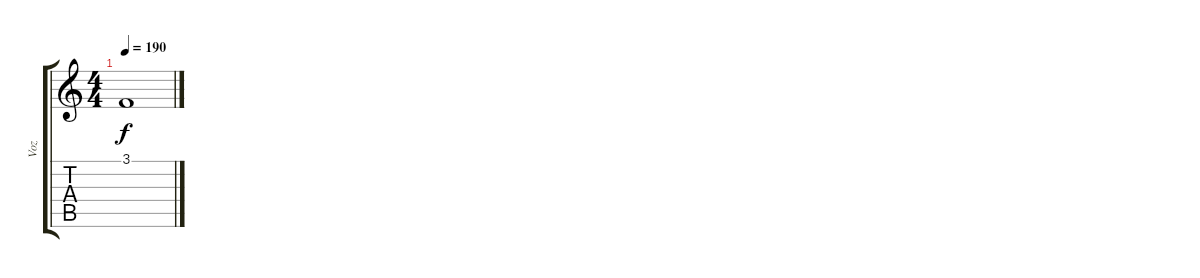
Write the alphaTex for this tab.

\track ("Voz" "Voz") {instrument viola}
\staff {score tabs}
\tuning (D4 A3 F3 C3 G2 D2) {hide}
\ts (4 4)
\tempo 190
\clef g2
\ks c
3.1{t}.1{dy f}
